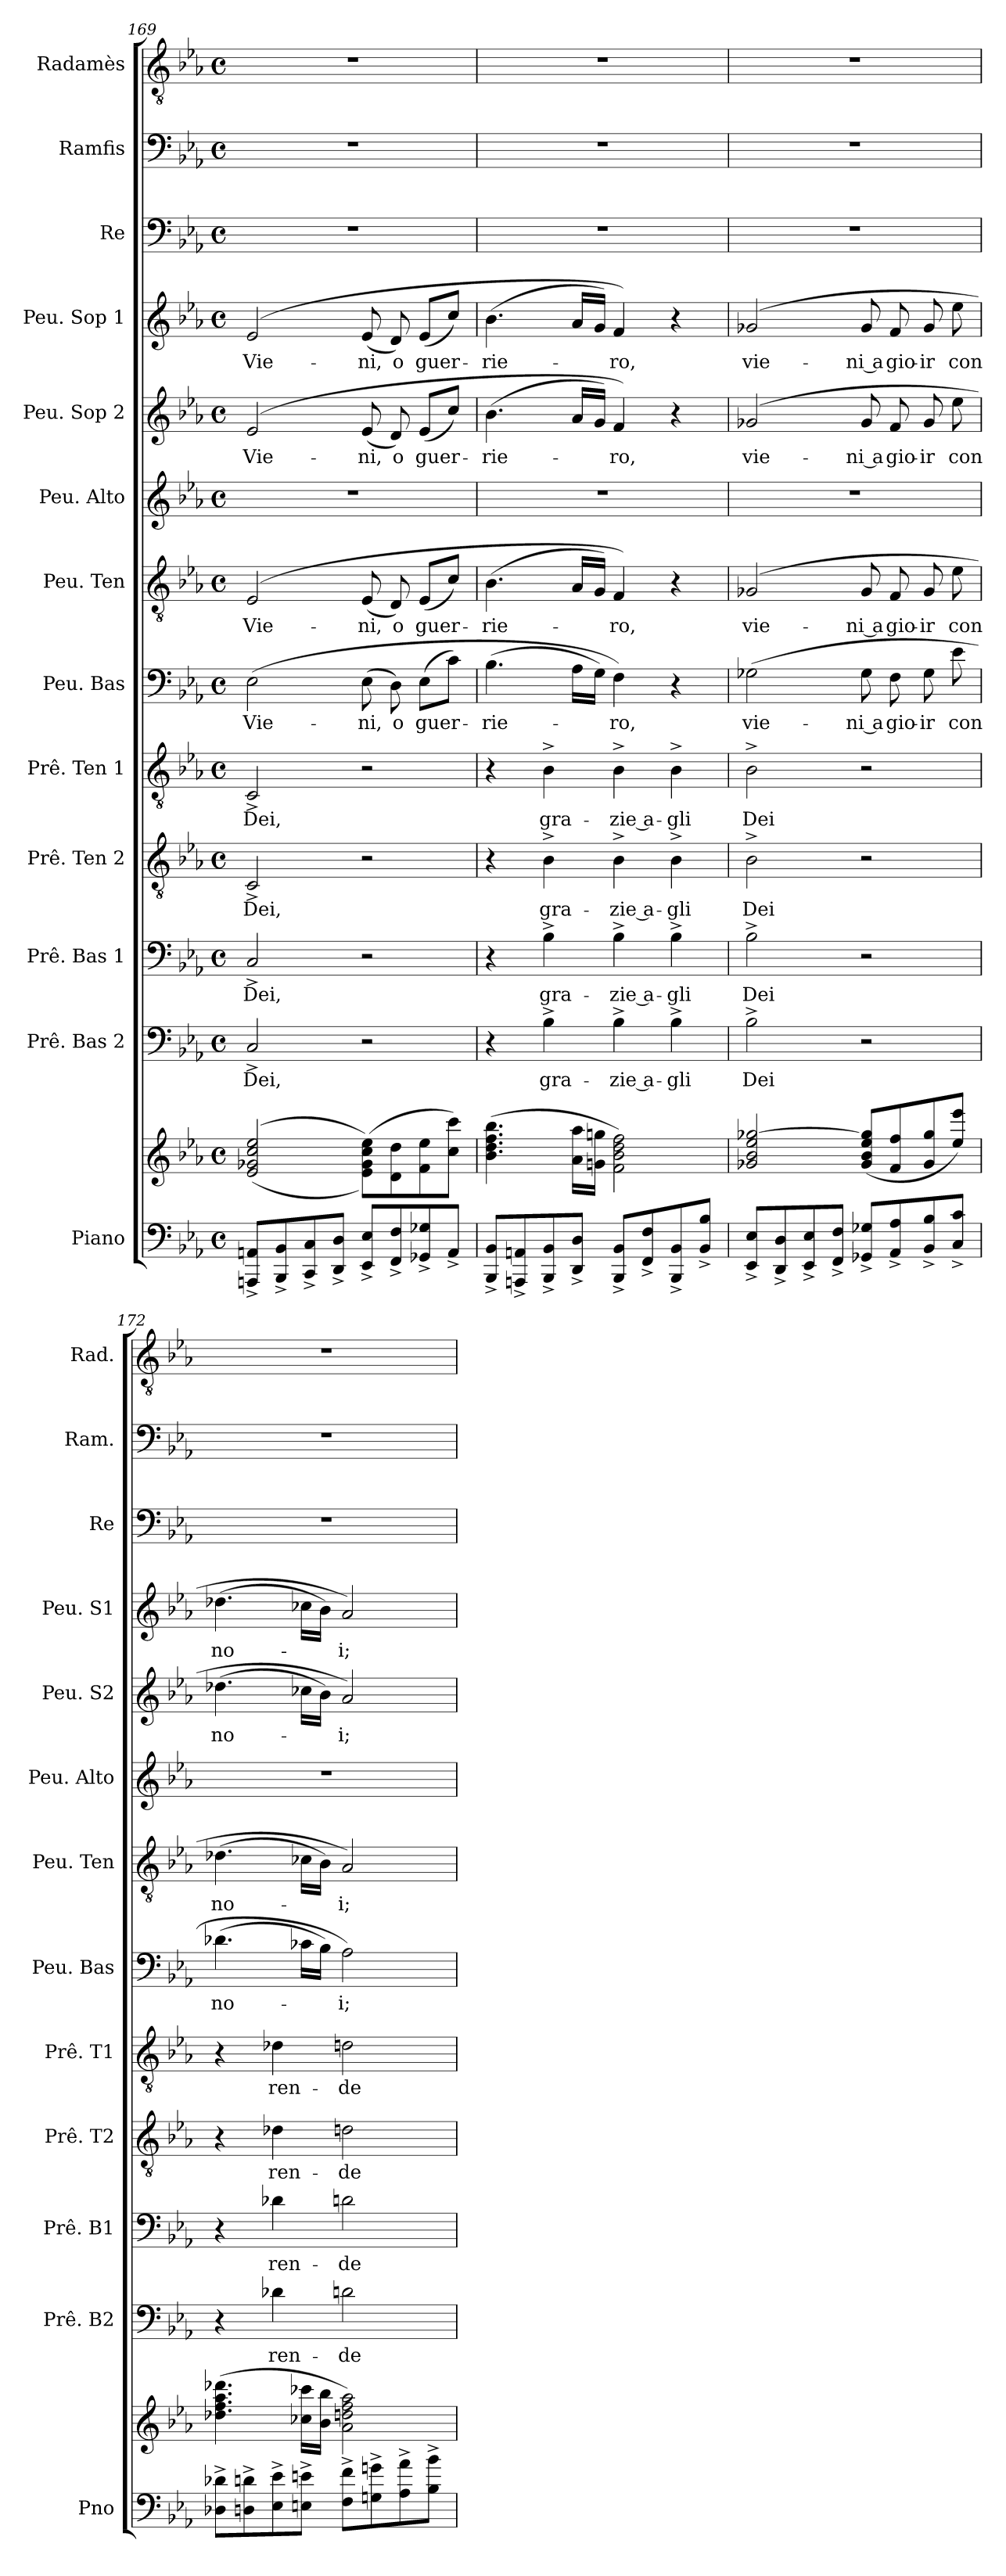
**kern	**kern	**kern	**text	**kern	**text	**kern	**text	**kern	**text	**kern	**text	**kern	**text	**kern	**kern	**text	**kern	**text	**kern	**kern	**kern
*part13	*part13	*part12	*part12	*part11	*part11	*part10	*part10	*part9	*part9	*part8	*part8	*part7	*part7	*part6	*part5	*part5	*part4	*part4	*part3	*part2	*part1
*staff14	*staff13	*staff12	*staff12	*staff11	*staff11	*staff10	*staff10	*staff9	*staff9	*staff8	*staff8	*staff7	*staff7	*staff6	*staff5	*staff5	*staff4	*staff4	*staff3	*staff2	*staff1
*I"Piano	*	*I"Prê. Bas 2	*	*I"Prê. Bas 1	*	*I"Prê. Ten 2	*	*I"Prê. Ten 1	*	*I"Peu. Bas	*	*I"Peu. Ten	*	*I"Peu. Alto	*I"Peu. Sop 2	*	*I"Peu. Sop 1	*	*I"Re	*I"Ramfis	*I"Radamès
*I'Pno	*	*I'Prê. B2	*	*I'Prê. B1	*	*I'Prê. T2	*	*I'Prê. T1	*	*I'Peu. Bas	*	*I'Peu. Ten	*	*I'Peu. Alto	*I'Peu. S2	*	*I'Peu. S1	*	*I'Re	*I'Ram.	*I'Rad.
!!LO:PB:g=z
*clefF4	*clefG2	*clefF4	*	*clefF4	*	*clefGv2	*	*clefGv2	*	*clefF4	*	*clefGv2	*	*clefG2	*clefG2	*	*clefG2	*	*clefF4	*clefF4	*clefGv2
*k[b-e-a-]	*k[b-e-a-]	*k[b-e-a-]	*	*k[b-e-a-]	*	*k[b-e-a-]	*	*k[b-e-a-]	*	*k[b-e-a-]	*	*k[b-e-a-]	*	*k[b-e-a-]	*k[b-e-a-]	*	*k[b-e-a-]	*	*k[b-e-a-]	*k[b-e-a-]	*k[b-e-a-]
*M4/4	*M4/4	*M4/4	*	*M4/4	*	*M4/4	*	*M4/4	*	*M4/4	*	*M4/4	*	*M4/4	*M4/4	*	*M4/4	*	*M4/4	*M4/4	*M4/4
*met(c)	*met(c)	*met(c)	*	*met(c)	*	*met(c)	*	*met(c)	*	*met(c)	*	*met(c)	*	*met(c)	*met(c)	*	*met(c)	*	*met(c)	*met(c)	*met(c)
=169	=169	=169	=169	=169	=169	=169	=169	=169	=169	=169	=169	=169	=169	=169	=169	=169	=169	=169	=169	=169	=169
!	!	!	!LO:LY:b:color=#0055FF	!	!LO:LY:b:color=#0055FF	!	!LO:LY:b:color=#0055FF	!	!LO:LY:b:color=#0055FF	!	!LO:LY:b:color=#0055FF	!	!LO:LY:b:color=#0055FF	!	!	!LO:LY:b:color=#AA0000	!	!LO:LY:b:color=#0055FF	!	!	!
8AAAn/^ 8AAn/^L	(>(>2e-/ 2g-X/ 2cc/ 2ee-/	2C^/	Dei,	2C^/	Dei,	2C^/	Dei,	2C^/	Dei,	(>2E-\	Vie-	(>2E-/	Vie-	1r	(>2e-/	Vie-	(>2e-/	Vie-	1r	1r	1r
8BBB-/^ 8BB-/^	.	.	.	.	.	.	.	.	.	.	.	.	.	.	.	.	.	.	.	.	.
8CC/^ 8C/^	.	.	.	.	.	.	.	.	.	.	.	.	.	.	.	.	.	.	.	.	.
8DD/^ 8D/^J	.	.	.	.	.	.	.	.	.	.	.	.	.	.	.	.	.	.	.	.	.
!	!	!	!	!	!	!	!	!	!	!	!LO:LY:b:color=#0055FF	!	!LO:LY:b:color=#0055FF	!	!	!LO:LY:b:color=#AA0000	!	!LO:LY:b:color=#0055FF	!	!	!
8EE-/^ 8E-/^L	(>8e-\ 8g-\ 8cc\ 8ee-\L))	2r	.	2r	.	2r	.	2r	.	(>8E-\	-ni,	(<8E-/	-ni,	.	(<8e-/	-ni,	(<8e-/	-ni,	.	.	.
!	!	!	!	!	!	!	!	!	!	!	!LO:LY:b:color=#0055FF	!	!LO:LY:b:color=#0055FF	!	!	!LO:LY:b:color=#AA0000	!	!LO:LY:b:color=#0055FF	!	!	!
8FF/^ 8F/^	8d\ 8dd\	.	.	.	.	.	.	.	.	8D\)	o	8D/)	o	.	8d/)	o	8d/)	o	.	.	.
!	!	!	!	!	!	!	!	!	!	!	!LO:LY:b:color=#0055FF	!	!LO:LY:b:color=#0055FF	!	!	!LO:LY:b:color=#AA0000	!	!LO:LY:b:color=#0055FF	!	!	!
8GG-X/^ 8G-X/^	8f\ 8ee-\	.	.	.	.	.	.	.	.	(>8E-\L	guer-	(<8E-/L	guer-	.	(<8e-/L	guer-	(<8e-/L	guer-	.	.	.
8AA^/J	8cc\ 8ccc\J)	.	.	.	.	.	.	.	.	8c\J)	.	8c/J)	.	.	8cc/J)	.	8cc/J)	.	.	.	.
=170	=170	=170	=170	=170	=170	=170	=170	=170	=170	=170	=170	=170	=170	=170	=170	=170	=170	=170	=170	=170	=170
!	!	!	!	!	!	!	!	!	!	!	!LO:LY:b:color=#0055FF	!	!LO:LY:b:color=#0055FF	!	!	!LO:LY:b:color=#AA0000	!	!LO:LY:b:color=#0055FF	!	!	!
8BBB-/^ 8BB-/^L	(>4.b-\ 4.dd\ 4.ff\ 4.bb-\	4r	.	4r	.	4r	.	4r	.	(>4.B-\	-rie-	(>4.B-\	-rie-	1r	(>4.b-\	-rie-	(>4.b-\	-rie-	1r	1r	1r
8AAAn/^ 8AAn/^	.	.	.	.	.	.	.	.	.	.	.	.	.	.	.	.	.	.	.	.	.
!	!	!	!LO:LY:b:color=#0055FF	!	!LO:LY:b:color=#0055FF	!	!LO:LY:b:color=#0055FF	!	!LO:LY:b:color=#0055FF	!	!	!	!	!	!	!	!	!	!	!	!
8BBB-/^ 8BB-/^	.	4B-^\	gra-	4B-^\	gra-	4B-^\	gra-	4B-^\	gra-	.	.	.	.	.	.	.	.	.	.	.	.
8DD/^ 8D/^J	16a-\ 16aa-\LL	.	.	.	.	.	.	.	.	16A-\LL	.	16A-/LL	.	.	16a-/LL	.	16a-/LL	.	.	.	.
.	16gn\ 16ggn\JJ	.	.	.	.	.	.	.	.	16G\JJ)	.	16G/JJ)	.	.	16g/JJ)	.	16g/JJ)	.	.	.	.
!	!	!	!LO:LY:b:color=#0055FF	!	!LO:LY:b:color=#0055FF	!	!LO:LY:b:color=#0055FF	!	!LO:LY:b:color=#0055FF	!	!LO:LY:b:color=#0055FF	!	!LO:LY:b:color=#0055FF	!	!	!LO:LY:b:color=#AA0000	!	!LO:LY:b:color=#0055FF	!	!	!
8BBB-/^ 8BB-/^L	2f\ 2b-\ 2dd\ 2ff\)	4B-^\	zie a-	4B-^\	zie a-	4B-^\	zie a-	4B-^\	zie a-	4F\)	-ro,	4F/)	-ro,	.	4f/)	-ro,	4f/)	-ro,	.	.	.
8FF/^ 8F/^	.	.	.	.	.	.	.	.	.	.	.	.	.	.	.	.	.	.	.	.	.
!	!	!	!LO:LY:b:color=#0055FF	!	!LO:LY:b:color=#0055FF	!	!LO:LY:b:color=#0055FF	!	!LO:LY:b:color=#0055FF	!	!	!	!	!	!	!	!	!	!	!	!
8BBB-/^ 8BB-/^	.	4B-^\	-gli	4B-^\	-gli	4B-^\	-gli	4B-^\	-gli	4r	.	4r	.	.	4r	.	4r	.	.	.	.
8BB-/^ 8B-/^J	.	.	.	.	.	.	.	.	.	.	.	.	.	.	.	.	.	.	.	.	.
=171	=171	=171	=171	=171	=171	=171	=171	=171	=171	=171	=171	=171	=171	=171	=171	=171	=171	=171	=171	=171	=171
!	!	!	!LO:LY:b:color=#0055FF	!	!LO:LY:b:color=#0055FF	!	!LO:LY:b:color=#0055FF	!	!LO:LY:b:color=#0055FF	!	!LO:LY:b:color=#0055FF	!	!LO:LY:b:color=#0055FF	!	!	!LO:LY:b:color=#AA0000	!	!LO:LY:b:color=#0055FF	!	!	!
8EE-/^ 8E-/^L	2g-X/ 2b-/ 2ee-/ [2gg-X/	2B-^\	Dei	2B-^\	Dei	2B-^\	Dei	2B-^\	Dei	(>2G-X\	vie-	(>2G-X/	vie-	1r	(>2g-X/	vie-	(>2g-X/	vie-	1r	1r	1r
8DD/^ 8D/^	.	.	.	.	.	.	.	.	.	.	.	.	.	.	.	.	.	.	.	.	.
8EE-/^ 8E-/^	.	.	.	.	.	.	.	.	.	.	.	.	.	.	.	.	.	.	.	.	.
8FF/^ 8F/^J	.	.	.	.	.	.	.	.	.	.	.	.	.	.	.	.	.	.	.	.	.
!	!	!	!	!	!	!	!	!	!	!	!LO:LY:b:color=#0055FF	!	!LO:LY:b:color=#0055FF	!	!	!LO:LY:b:color=#AA0000	!	!LO:LY:b:color=#0055FF	!	!	!
8GG-X/^ 8G-X/^L	(<8g-/ 8b-/ 8ee-/ 8gg-/]L	2r	.	2r	.	2r	.	2r	.	8G-\	-ni a	8G-/	-ni a	.	8g-/	-ni a	8g-/	-ni a	.	.	.
!	!	!	!	!	!	!	!	!	!	!	!LO:LY:b:color=#0055FF	!	!LO:LY:b:color=#0055FF	!	!	!LO:LY:b:color=#AA0000	!	!LO:LY:b:color=#0055FF	!	!	!
8AA-/^ 8A-/^	8f/ 8ff/	.	.	.	.	.	.	.	.	8F\	gio-	8F/	gio-	.	8f/	gio-	8f/	gio-	.	.	.
!	!	!	!	!	!	!	!	!	!	!	!LO:LY:b:color=#0055FF	!	!LO:LY:b:color=#0055FF	!	!	!LO:LY:b:color=#AA0000	!	!LO:LY:b:color=#0055FF	!	!	!
8BB-/^ 8B-/^	8g-/ 8gg-/	.	.	.	.	.	.	.	.	8G-\	-ir	8G-/	-ir	.	8g-/	-ir	8g-/	-ir	.	.	.
!	!	!	!	!	!	!	!	!	!	!	!LO:LY:b:color=#0055FF	!	!LO:LY:b:color=#0055FF	!	!	!LO:LY:b:color=#AA0000	!	!LO:LY:b:color=#0055FF	!	!	!
8C/^ 8c/^J	8ee-/ 8eee-/J)	.	.	.	.	.	.	.	.	8e-\	con	8e-\	con	.	8ee-\	con	8ee-\	con	.	.	.
=172	=172	=172	=172	=172	=172	=172	=172	=172	=172	=172	=172	=172	=172	=172	=172	=172	=172	=172	=172	=172	=172
!	!	!	!	!	!	!	!	!	!	!	!LO:LY:b:color=#0055FF	!	!LO:LY:b:color=#0055FF	!	!	!LO:LY:b:color=#AA0000	!	!LO:LY:b:color=#0055FF	!	!	!
8D-X\^ 8d-X\^L	(>4.dd-X\ 4.ff\ 4.aa-\ 4.ddd-X\	4r	.	4r	.	4r	.	4r	.	(>4.d-X\	no-	(>4.d-X\	no-	1r	(>4.dd-X\	no-	(>4.dd-X\	no-	1r	1r	1r
8Dn\^ 8dn\^	.	.	.	.	.	.	.	.	.	.	.	.	.	.	.	.	.	.	.	.	.
!	!	!	!LO:LY:b:color=#0055FF	!	!LO:LY:b:color=#0055FF	!	!LO:LY:b:color=#0055FF	!	!LO:LY:b:color=#0055FF	!	!	!	!	!	!	!	!	!	!	!	!
8E-\^ 8e-\^	.	4d-X\	ren-	4d-X\	ren-	4d-X\	ren-	4d-X\	ren-	.	.	.	.	.	.	.	.	.	.	.	.
8En\^ 8en\^J	16cc-X\ 16ccc-X\LL	.	.	.	.	.	.	.	.	16c-X\LL	.	16c-X\LL	.	.	16cc-X\LL	.	16cc-X\LL	.	.	.	.
.	16b-\ 16bb-\JJ	.	.	.	.	.	.	.	.	16B-\JJ)	.	16B-\JJ)	.	.	16b-\JJ)	.	16b-\JJ)	.	.	.	.
!	!	!	!LO:LY:b:color=#0055FF	!	!LO:LY:b:color=#0055FF	!	!LO:LY:b:color=#0055FF	!	!LO:LY:b:color=#0055FF	!	!LO:LY:b:color=#0055FF	!	!LO:LY:b:color=#0055FF	!	!	!LO:LY:b:color=#AA0000	!	!LO:LY:b:color=#0055FF	!	!	!
8F\^ 8f\^L	2a-\ 2ddn\ 2ff\ 2aa-\)	2dn\	-de-	2dn\	-de-	2dn\	-de-	2dn\	-de-	2A-\)	-i;	2A-/)	-i;	.	2a-/)	-i;	2a-/)	-i;	.	.	.
8Gn\^ 8gn\^	.	.	.	.	.	.	.	.	.	.	.	.	.	.	.	.	.	.	.	.	.
8A-\^ 8a-\^	.	.	.	.	.	.	.	.	.	.	.	.	.	.	.	.	.	.	.	.	.
8B-\^ 8b-\^J	.	.	.	.	.	.	.	.	.	.	.	.	.	.	.	.	.	.	.	.	.
=	=	=	=	=	=	=	=	=	=	=	=	=	=	=	=	=	=	=	=	=	=
*-	*-	*-	*-	*-	*-	*-	*-	*-	*-	*-	*-	*-	*-	*-	*-	*-	*-	*-	*-	*-	*-
